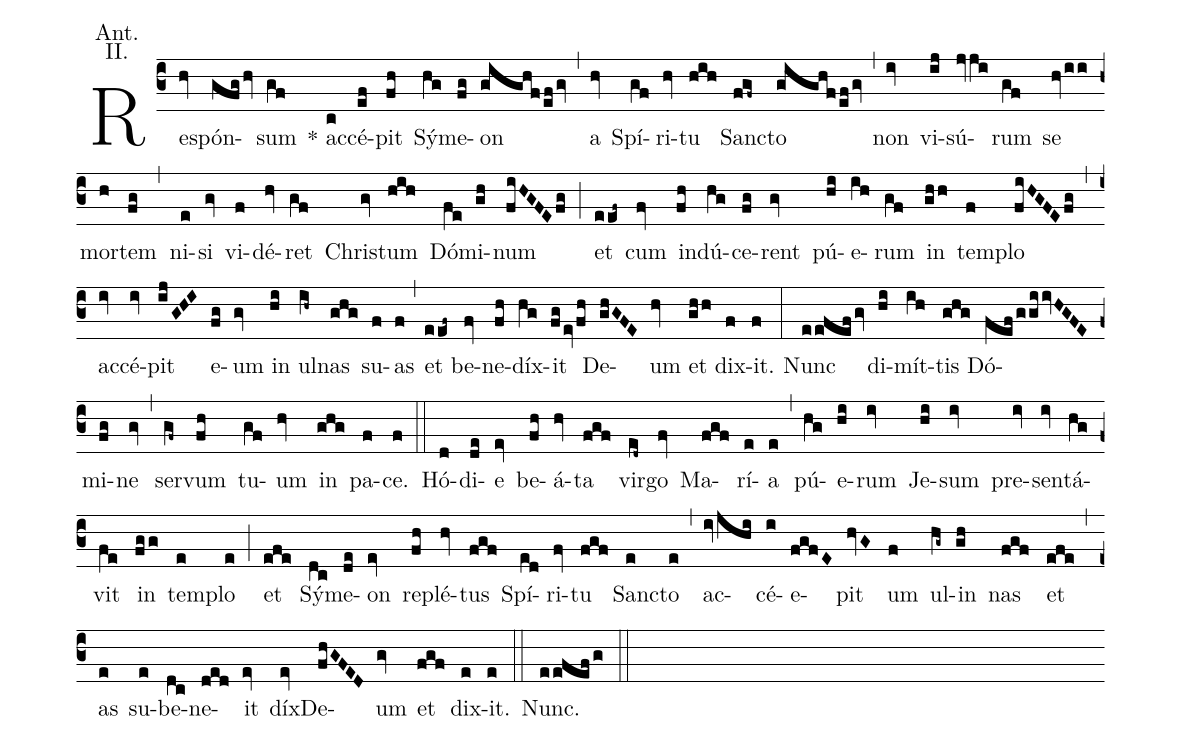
annotation: Ant.;
annotation: II.;
%%
(c3) Res(hv)pón(gfghv)sum(gf) * ac(c)cé(ef)pit(fh) Sý(hg)me(fg)on(gighfefgv) (,)
a(hv) Spí(gf)ri(hv)tu(hih) Sanc(fgf~)to(gighfefgv) (,)
non(iv) vi(ij)sú(jvji)rum(gf) se(hvii) mor(h)tem(fg) (,)
ni(e)si(gv) vi(f)dé(hv)ret(gf) Chris(gv)tum(hih) Dó(fe)mi(gh)num(fiHGFEfg) (;)
et(eef~) cum(fv) in(fh)dú(hg)ce(fg)rent(gv) pú(hi)e(ih)rum(gf) in(ghh) tem(f)plo(fiHGFEfg) (,)
ac(iv)cé(iv)pit(ijGHI) e(fg)um(gv) in(hi) ul(ih~)nas(ghg) su(f)as(f) (,)
et(eef~) be(fv)ne(fh)díx(hg)it(fgevfh) De(ghGFE)um(hv) et(ghh) dix(f)it.(f) (:)
Nunc(eefefgv) di(hi)mít(ih)tis(ghg) Dó(fefggiivHGFE)mi(fg)ne(gv) (,)
ser(gf~)vum(fh) tu(gf)um(hv) in(ghg) pa(f)ce.(f) (::)
Hó(d)di(de)e(ev) be(fh)á(hv)ta(fgf) vir(ed~)go(fv) Ma(fgf)rí(e)a(e) (,)
pú(hg)e(hi)rum(iv) Je(hi)sum(iv) pre(iv)sen(iv)tá(hg)vit(fe) in(fgg) tem(e)plo(e) (;)
et(efe) Sý(dc)me(de)on(ev) re(fh)plé(hv)tus(fgf) Spí(ed)ri(fv)tu(fgf) Sanc(e)to(e) (,)
ac(ivjhi)cé(i)e(fgfE)pit(hvG) um(f) ul(hg~)in(gh) nas(fgf) et(efe) (,)
as(e) su(e)be(dc)ne(ded)it(ev) díx(ev)De(fhGFED)um(gv) et(fgf) dix(e)it.(e) (::)
Nunc.(eefefg) (::)
